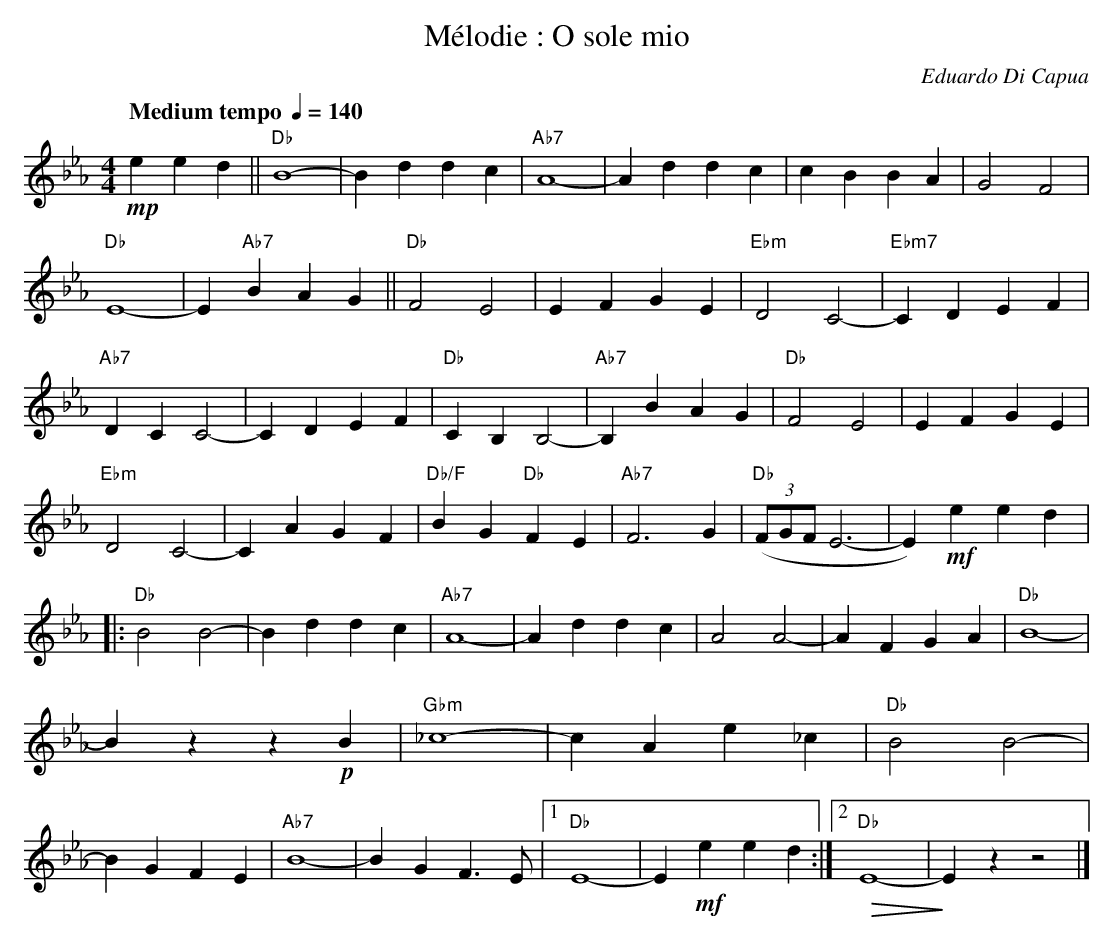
X:1
T:Mélodie : O sole mio
C:Eduardo Di Capua
M:4/4
L:1/4
Q:"Medium tempo "1/4=140
K:Ebmaj clef=treble
!mp! eed || "Db" B4- | Bddc | "Ab7" A4- | Addc | cBBA | G2 F2 | "Db" E4- | E "Ab7"BAG ||\
"Db" F2 E2 | EFGE | "Ebm" D2 C2- | "Ebm7" CDEF | "Ab7" DC C2- | CDEF | "Db" CB,B,2- |\
"Ab7"B,BAG | "Db"F2 E2 | EFGE | "Ebm" D2 C2- | CAGF | "Db/F" BG"Db"FE | "Ab7" F3 G |\
"Db" ((3F/2G/2F/2 E3- | E) !mf! eed |: "Db" B2 B2- | Bddc | "Ab7" A4- | Addc | A2 A2- |\
AFGA | "Db" B4- | B zz !p!B | "Gbm" _c4- | cAe_c | "Db" B2 B2- | BGFE | "Ab7" B4- |\
BGF>E |1 "Db" E4- | E!mf!eed :|2 "Db" !>(! E4- | !>)! E z z2 |]
